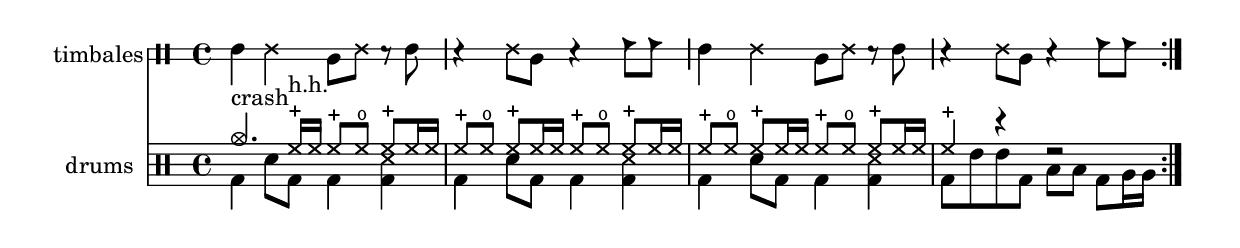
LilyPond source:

%% Do not edit this file; it is auto-generated from LSR http://lsr.dsi.unimi.it
%% This file is in the public domain.
\version "2.11.38"

\header {
  lsrtags = "rhythms, percussion"
 texidoc = "
LilyPond makes drums input quite easy, with powerful pre-configured
tools such as the @code{\\drummode} function and the @code{DrumStaff}
context: drums are placed at their own staff positions (with a special
clef symbol) and have noteheads according to the drum. You can easily
attach an extra symbol to the drum, and restrict the number of lines. 
" }
% begin verbatim
drh = \drummode { cymc4.^"crash" hhc16^"h.h." hh \repeat "unfold" 5 {hhc8 hho hhc8 hh16 hh} hhc4 r4 r2 }
drl = \drummode {\repeat "unfold" 3 {bd4 sn8 bd bd4 << bd ss >> } bd8 tommh tommh bd toml toml bd tomfh16 tomfh }
timb = \drummode { \repeat "unfold" 2 {timh4 ssh timl8 ssh r timh r4 ssh8 timl r4 cb8 cb} }

\score {
  \repeat "volta" 2 {
    <<
      \new DrumStaff \with {
	drumStyleTable = #timbales-style
	\override StaffSymbol #'line-count = #2
	\override BarLine #'bar-size = #2
      } <<
	\set Staff.instrumentName = "timbales"
	\timb
      >>
      \new DrumStaff <<
	\set Staff.instrumentName = "drums"
	\new DrumVoice {\stemUp \drh }
	\new DrumVoice {\stemDown \drl }
      >>
    >>
  }
  \layout {}
  \midi {
    \context {
      \Score
      tempoWholesPerMinute = #(ly:make-moment 120 4)
      }
    }
}

